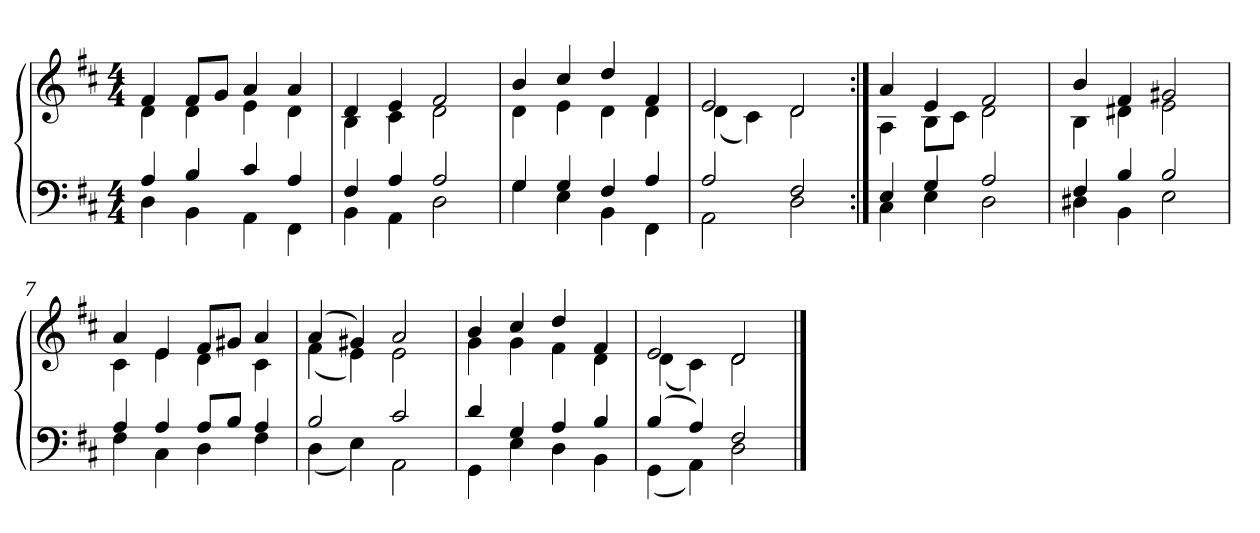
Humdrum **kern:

**kern	**kern
*part1	*part1
*staff2	*staff1
*clefF4	*clefG2
*k[f#c#]	*k[f#c#]
*D:	*D:
*M4/4	*M4/4
=1	=1
*^	*^
4A	4D	4f#	4d
4B	4BB	8f#L	4d
.	.	8gJ	.
4c#	4AA	4a	4e
4A	4FF#	4a	4d
=2	=2	=2	=2
4F#	4BB	4d	4B
4A	4AA	4e	4c#
2A	2D	2f#	2d
=3	=3	=3	=3
4G	4G	4b	4d
4G	4E	4cc#	4e
4F#	4BB	4dd	4d
4A	4FF#	4f#	4d
=4	=4	=4	=4
2A	2AA	2e	(4d
.	.	.	4c#)
2F#	2D	2d	2d
=5:|!	=5:|!	=5:|!	=5:|!
4E	4C#	4a	4A
4G	4E	4e	8BL
.	.	.	8c#J
2A	2D	2f#	2d
=6	=6	=6	=6
4F#	4D#X	4b	4B
4B	4BB	4f#	4d#X
2B	2E	2g#X	2e
=7	=7	=7	=7
4A	4F#	4a	4c#
4A	4C#	4e	4e
8AL	4D	8f#L	4d
8BJ	.	8g#XJ	.
4A	4F#	4a	4c#
=8	=8	=8	=8
2B	(4D	(4a	(4f#
.	4E)	4g#X)	4e)
2c#	2AA	2a	2e
=9	=9	=9	=9
4d	4GG	4b	4g
4G	4E	4cc#	4g
4A	4D	4dd	4f#
4B	4BB	4f#	4d
=10	=10	=10	=10
(4B	(4GG	2e	(4d
4A)	4AA)	.	4c#)
2F#	2D	2d	2d
*v	*v	*	*
*	*v	*v
==	==
*-	*-
